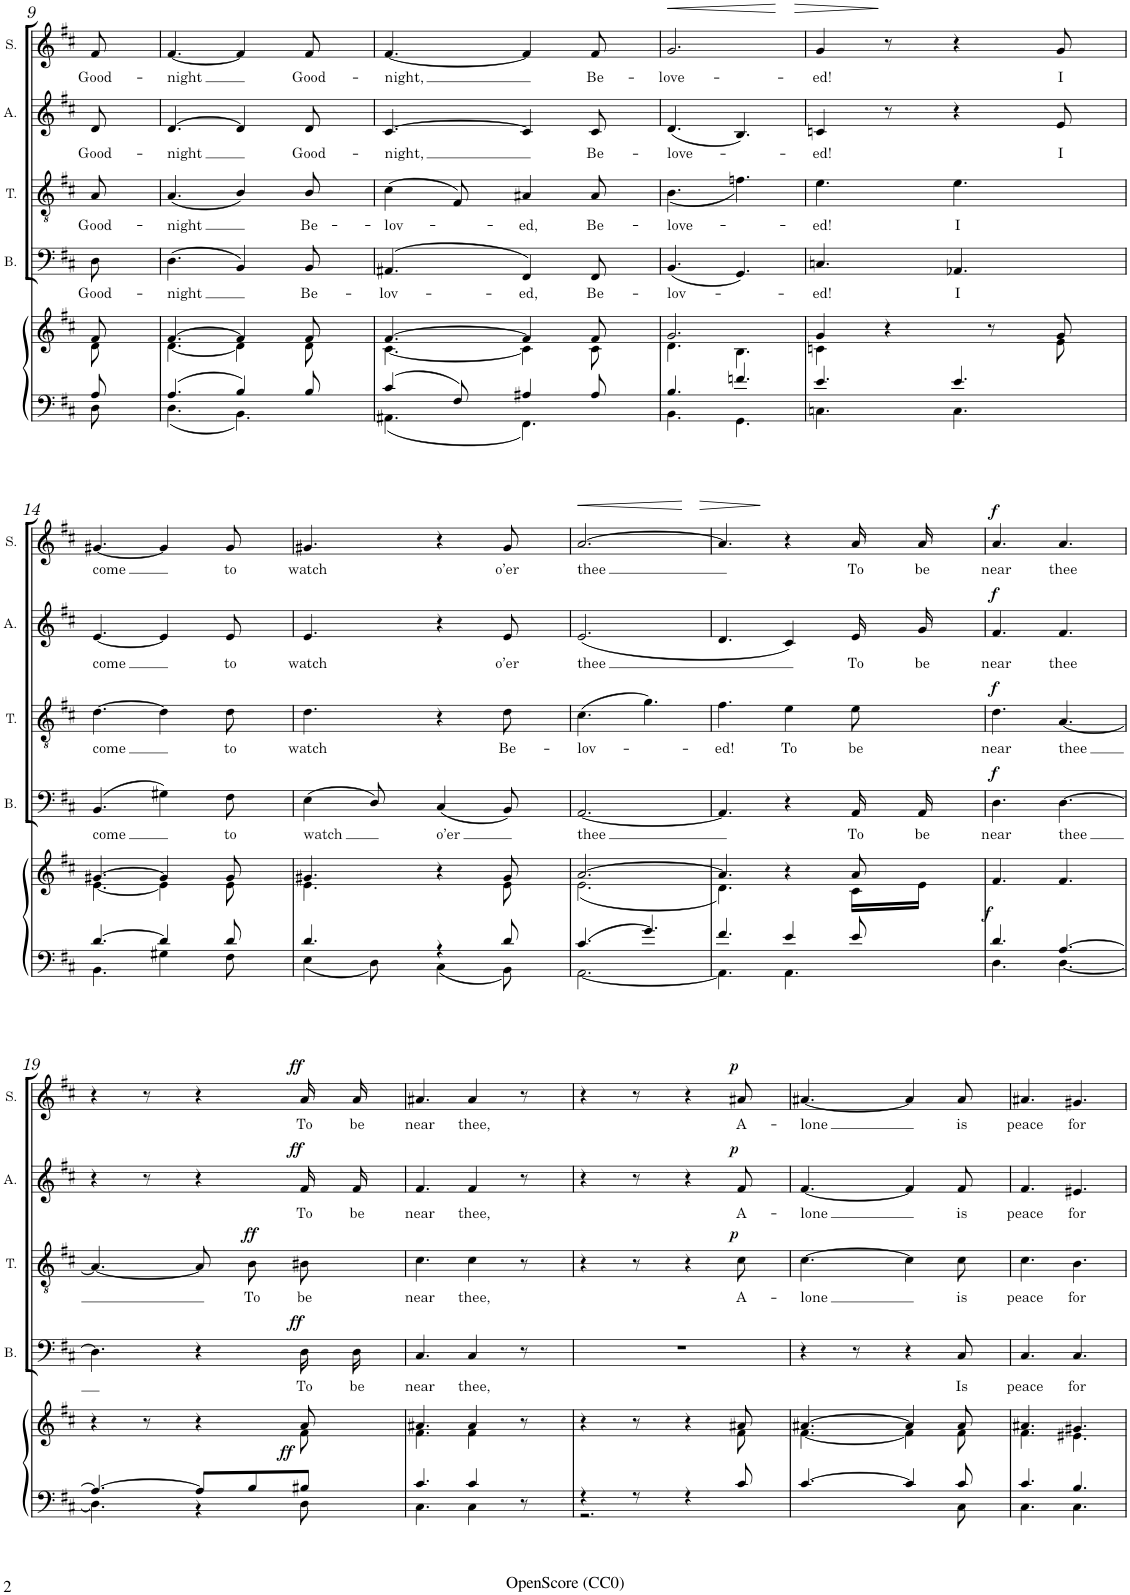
**kern	**kern	**dynam	**kern	**text	**dynam	**kern	**text	**dynam	**kern	**text	**dynam	**kern	**text	**dynam
*part5	*part5	*part5	*part4	*part4	*part4	*part3	*part3	*part3	*part2	*part2	*part2	*part1	*part1	*part1
*staff6	*staff5	*staff5/6	*staff4	*staff4	*staff4	*staff3	*staff3	*staff3	*staff2	*staff2	*staff2	*staff1	*staff1	*staff1
*I"Piano	*	*	*I"Bass	*	*	*I"Tenor	*	*	*I"Alto	*	*	*I"Soprano	*	*
*I'Pno	*	*	*I'B.	*	*	*I'T.	*	*	*I'A.	*	*	*I'S.	*	*
!!LO:PB:g=z
*clefF4	*clefG2	*	*clefF4	*	*	*clefGv2	*	*	*clefG2	*	*	*clefG2	*	*
*k[f#c#]	*k[f#c#]	*	*k[f#c#]	*	*	*k[f#c#]	*	*	*k[f#c#]	*	*	*k[f#c#]	*	*
*M6/8	*M6/8	*	*M6/8	*	*	*M6/8	*	*	*M6/8	*	*	*M6/8	*	*
=9	=9	=9	=9	=9	=9	=9	=9	=9	=9	=9	=9	=9	=9	=9
*^	*^	*	*	*	*	*	*	*	*	*	*	*	*	*
!	!	!	!	!	!	!LO:LY:b	!	!	!LO:LY:b	!	!	!LO:LY:b	!	!	!LO:LY:b	!
8A/	8D\	8f#/	8d\	.	8D\	Good-	.	8A/	Good-	.	8d/	Good-	.	8f#/	Good-	.
=10	=10	=10	=10	=10	=10	=10	=10	=10	=10	=10	=10	=10	=10	=10	=10	=10
!	!	!	!	!	!	!LO:LY:b	!	!	!LO:LY:b	!	!	!LO:LY:b	!	!	!LO:LY:b	!
4.A/	4.D\	[4.f#/	[4.d\	.	(4.D\	-night	.	(<4.A/	-night	.	[>4.d/	-night	.	[4.f#/	-night	.
4B/	4.BB\	4f#/]	4d\]	.	4BB/)	.	.	4B/)	.	.	4d/]	.	.	4f#/]	.	.
!	!	!	!	!	!	!LO:LY:b	!	!	!LO:LY:b	!	!	!LO:LY:b	!	!	!LO:LY:b	!
8B/	.	8f#/	8d\	.	8BB/	Be-	.	8B/	Be-	.	8d/	Good-	.	8f#/	Good-	.
=11	=11	=11	=11	=11	=11	=11	=11	=11	=11	=11	=11	=11	=11	=11	=11	=11
!	!	!	!	!	!	!LO:LY:b	!	!	!LO:LY:b	!	!	!LO:LY:b	!	!	!LO:LY:b	!
4c#/	4.AA#X\	[4.f#/	[4.c#\	.	(>4.AA#X/	-lov-	.	(4c#\	-lov-	.	[>4.c#/	-night,	.	[4.f#/	-night,	.
8F#/	.	.	.	.	.	.	.	8F#/)	.	.	.	.	.	.	.	.
!	!	!	!	!	!	!LO:LY:b	!	!	!LO:LY:b	!	!	!	!	!	!	!
4A#X/	4.FF#\	4f#/]	4c#\]	.	4FF#/)	-ed,	.	4A#X/	-ed,	.	4c#/]	.	.	4f#/]	.	.
!	!	!	!	!	!	!LO:LY:b	!	!	!LO:LY:b	!	!	!LO:LY:b	!	!	!LO:LY:b	!
8A#/	.	8f#/	8c#\	.	8FF#/	Be-	.	8A#/	Be-	.	8c#/	Be-	.	8f#/	Be-	.
=12	=12	=12	=12	=12	=12	=12	=12	=12	=12	=12	=12	=12	=12	=12	=12	=12
!	!	!	!	!	!	!LO:LY:b	!	!	!LO:LY:b	!	!	!LO:LY:b	!	!	!LO:LY:b	!LO:HP:b
*	*	*	*	*	*	*	*	*	*	*	*	*	*	*^	*	*
4.B/	4.BB\	2.g/	4.d\	.	(4.BB/	-lov-	.	(<4.B\	-love-	.	(4.d/	-love-	.	2.g/	4.ryy	-love-	<
4.fn/	4.GG\	.	4.B\	.	4.GG/)	.	.	4.fn\)	.	.	4.B/)	.	.	.	4ryy	.	.
!	!	!	!	!	!	!	!	!	!	!	!	!	!	!	!	!	!LO:HP:n=1:b
.	.	.	.	.	.	.	.	.	.	.	.	.	.	.	8ryy	.	[ >
=13	=13	=13	=13	=13	=13	=13	=13	=13	=13	=13	=13	=13	=13	=13	=13	=13	=13
!	!	!	!	!	!	!LO:LY:b	!	!	!LO:LY:b	!	!	!LO:LY:b	!	!	!	!LO:LY:b	!
*	*	*	*	*	*	*	*	*	*	*	*	*	*	*v	*v	*	*
4.e/	4.Cn\	4g/	4cn\	.	4.Cn/	-ed!	.	4.e\	-ed!	.	4cn/	-ed!	.	4g/	-ed!	.
.	.	4r	4ryy	.	.	.	.	.	.	.	8r	.	.	8r	.	]
!	!	!	!	!	!	!LO:LY:b	!	!	!LO:LY:b	!	!	!	!	!	!	!
4.e/	4.C\	.	.	.	4.AA-X/	I	.	4.e\	I	.	4r	.	.	4r	.	.
.	.	8r	8ryy	.	.	.	.	.	.	.	.	.	.	.	.	.
!	!	!	!	!	!	!	!	!	!	!	!	!LO:LY:b	!	!	!LO:LY:b	!
.	.	8g/	8e\	.	.	.	.	.	.	.	8e/	I	.	8g/	I	.
!!LO:LB:g=z
=14	=14	=14	=14	=14	=14	=14	=14	=14	=14	=14	=14	=14	=14	=14	=14	=14
!	!	!	!	!	!	!LO:LY:b	!	!	!LO:LY:b	!	!	!LO:LY:b	!	!	!LO:LY:b	!
[4.d/	4.BB\	[4.g#X/	[4.e\	.	(4.BB/	come	.	[4.d\	come	.	[4.e/	come	.	[4.g#X/	come	.
4d/]	4G#X\	4g#/]	4e\]	.	4G#X\)	.	.	4d\]	.	.	4e/]	.	.	4g#/]	.	.
!	!	!	!	!	!	!LO:LY:b	!	!	!LO:LY:b	!	!	!LO:LY:b	!	!	!LO:LY:b	!
8d/	8F#\	8g#/	8e\	.	8F#\	to	.	8d\	to	.	8e/	to	.	8g#/	to	.
=15	=15	=15	=15	=15	=15	=15	=15	=15	=15	=15	=15	=15	=15	=15	=15	=15
!	!	!	!	!	!	!LO:LY:b	!	!	!LO:LY:b	!	!	!LO:LY:b	!	!	!LO:LY:b	!
4.d/	4E\	4.g#X/	4.e\	.	(4E\	watch	.	4.d\	watch	.	4.e/	watch	.	4.g#X/	watch	.
.	8D\	.	.	.	8D/)	.	.	.	.	.	.	.	.	.	.	.
!	!	!	!	!	!	!LO:LY:b	!	!	!	!	!	!	!	!	!	!
4r	4C#\	4r	4ryy	.	(4C#/	o’er	.	4r	.	.	4r	.	.	4r	.	.
!	!	!	!	!	!	!	!	!	!LO:LY:b	!	!	!LO:LY:b	!	!	!LO:LY:b	!
8d/	8BB\	8g#/	8e\	.	8BB/)	.	.	8d\	Be-	.	8e/	o’er	.	8g#/	o’er	.
=16	=16	=16	=16	=16	=16	=16	=16	=16	=16	=16	=16	=16	=16	=16	=16	=16
!	!	!	!	!	!	!LO:LY:b	!	!	!LO:LY:b	!	!	!LO:LY:b	!	!	!LO:LY:b	!LO:HP:b
*	*	*	*	*	*	*	*	*	*	*	*	*	*	*^	*	*
4.c#/	[2.AA\	[2.a/	(2.e\	.	[2.AA/	thee	.	(4.c#\	-lov-	.	(2.e/	thee	.	[>2.a/	4.ryy	-thee	<
4.g/	.	.	.	.	.	.	.	4.g\)	.	.	.	.	.	.	4ryy	.	.
!	!	!	!	!	!	!	!	!	!	!	!	!	!	!	!	!	!LO:HP:n=1:b
.	.	.	.	.	.	.	.	.	.	.	.	.	.	.	8ryy	.	[ >
=17	=17	=17	=17	=17	=17	=17	=17	=17	=17	=17	=17	=17	=17	=17	=17	=17	=17
!	!	!	!	!	!	!	!	!	!LO:LY:b	!	!	!	!	!	!	!	!
*	*	*	*	*	*	*	*	*	*	*	*	*	*	*v	*v	*	*
4.f#/	4.AA\]	4.a/]	4.d\)	.	4.AA/]	.	.	4.f#\	-ed!	.	4.d/	.	.	4.a/]	.	.
!	!	!	!	!	!	!	!	!	!LO:LY:b	!	!	!	!	!	!	!
4e/	4.AA\	4r	4ryy	.	4r	.	.	4e\	To	.	4c#/)	.	.	4r	.	]
!	!	!	!	!	!	!LO:LY:b	!	!	!LO:LY:b	!	!	!LO:LY:b	!	!	!LO:LY:b	!
8e/	.	8a/	16c#\LL	.	16AA/LL	To	.	8e\	be	.	16e/LL	To	.	16a/LL	To	.
!	!	!	!	!	!	!LO:LY:b	!	!	!	!	!	!LO:LY:b	!	!	!LO:LY:b	!
.	.	.	16e\JJ	.	16AA/JJ	be	.	.	.	.	16g/JJ	be	.	16a/JJ	be	.
=18	=18	=18	=18	=18	=18	=18	=18	=18	=18	=18	=18	=18	=18	=18	=18	=18
!	!	!	!	!LO:DY:b	!	!LO:LY:b	!LO:DY:a	!	!LO:LY:b	!LO:DY:a	!	!LO:LY:b	!LO:DY:a	!	!LO:LY:b	!LO:DY:a
*	*	*v	*v	*	*	*	*	*	*	*	*	*	*	*	*	*
4.d/	4.D\	4.f#/	f	4.D\	near	f	4.d\	near	f	4.f#/	near	f	4.a/	near	f
!	!	!	!	!	!LO:LY:b	!	!	!LO:LY:b	!	!	!LO:LY:b	!	!	!LO:LY:b	!
[4.A/	[4.D\	4.f#/	.	[4.D\	thee	.	[4.A/	thee	.	4.f#/	thee	.	4.a/	thee	.
!!LO:LB:g=z
=19	=19	=19	=19	=19	=19	=19	=19	=19	=19	=19	=19	=19	=19	=19	=19
*	*	*^	*	*	*	*	*	*	*	*	*	*	*	*	*
4.A/_	4.D\]	4r	4ryy	.	4.D\]	.	.	4.A/_	.	.	4r	.	.	4r	.	.
.	.	8r	8ryy	.	.	.	.	.	.	.	8r	.	.	8r	.	.
8A/L]	4r	4r	4ryy	.	4r	.	.	8A/L]	.	.	4r	.	.	4r	.	.
!	!	!	!	!	!	!	!	!	!LO:LY:b	!LO:DY:a	!	!	!	!	!	!
8B/	.	.	.	.	.	.	.	8B/	To	ff	.	.	.	.	.	.
!	!	!	!	!LO:DY:b	!	!LO:LY:b	!LO:DY:a	!	!LO:LY:b	!	!	!LO:LY:b	!LO:DY:a	!	!LO:LY:b	!LO:DY:a
8B#X/J	8D\	8a/	8f#\	ff	16D\LL	To	ff	8B#X/J	be	.	16f#/LL	To	ff	16a/LL	To	ff
!	!	!	!	!	!	!LO:LY:b	!	!	!	!	!	!LO:LY:b	!	!	!LO:LY:b	!
.	.	.	.	.	16D\JJ	be	.	.	.	.	16f#/JJ	be	.	16a/JJ	be	.
=20	=20	=20	=20	=20	=20	=20	=20	=20	=20	=20	=20	=20	=20	=20	=20	=20
!	!	!	!	!	!	!LO:LY:b	!	!	!LO:LY:b	!	!	!LO:LY:b	!	!	!LO:LY:b	!
4.c#/	4.C#\	4.a#X/	4.f#\	.	4.C#/	near	.	4.c#\	near	.	4.f#/	near	.	4.a#X/	near	.
!	!	!	!	!	!	!LO:LY:b	!	!	!LO:LY:b	!	!	!LO:LY:b	!	!	!LO:LY:b	!
4c#/	4C#\	4a#/	4f#\	.	4C#/	thee,	.	4c#\	thee,	.	4f#/	thee,	.	4a#/	thee,	.
8r	8ryy	8r	8ryy	.	8r	.	.	8r	.	.	8r	.	.	8r	.	.
=21	=21	=21	=21	=21	=21	=21	=21	=21	=21	=21	=21	=21	=21	=21	=21	=21
4r	2.r	4r	4ryy	.	2.r	.	.	4r	.	.	4r	.	.	4r	.	.
8r	.	8r	8ryy	.	.	.	.	8r	.	.	8r	.	.	8r	.	.
4r	.	4r	4ryy	.	.	.	.	4r	.	.	4r	.	.	4r	.	.
!	!	!	!	!	!	!	!	!	!LO:LY:b	!LO:DY:a	!	!LO:LY:b	!LO:DY:a	!	!LO:LY:b	!LO:DY:a
8c#/	.	8a#X/	8f#\	.	.	.	.	8c#\	A-	p	8f#/	A-	p	8a#X/	A-	p
=22	=22	=22	=22	=22	=22	=22	=22	=22	=22	=22	=22	=22	=22	=22	=22	=22
!	!	!	!	!	!	!	!	!	!LO:LY:b	!	!	!LO:LY:b	!	!	!LO:LY:b	!
[>4.c#/	4ryy	[4.a#X/	[4.f#\	.	4r	.	.	[4.c#\	-lone	.	[4.f#/	-lone	.	[4.a#X/	-lone	.
.	8ryy	.	.	.	8r	.	.	.	.	.	.	.	.	.	.	.
4c#/]	4ryy	4a#/]	4f#\]	.	4r	.	.	4c#\]	.	.	4f#/]	.	.	4a#/]	.	.
!	!	!	!	!	!	!LO:LY:b	!	!	!LO:LY:b	!	!	!LO:LY:b	!	!	!LO:LY:b	!
8c#/	8C#\	8a#/	8f#\	.	8C#/	Is	.	8c#\	is	.	8f#/	is	.	8a#/	is	.
=23	=23	=23	=23	=23	=23	=23	=23	=23	=23	=23	=23	=23	=23	=23	=23	=23
!	!	!	!	!	!	!LO:LY:b	!	!	!LO:LY:b	!	!	!LO:LY:b	!	!	!LO:LY:b	!
4.c#/	4.C#\	4.a#X/	4.f#\	.	4.C#/	peace	.	4.c#\	peace	.	4.f#/	peace	.	4.a#X/	peace	.
!	!	!	!	!	!	!LO:LY:b	!	!	!LO:LY:b	!	!	!LO:LY:b	!	!	!LO:LY:b	!
4.B/	4.C#\	4.g#X/	4.e#X\	.	4.C#/	for	.	4.B\	for	.	4.e#X/	for	.	4.g#X/	for	.
*v	*v	*	*	*	*	*	*	*	*	*	*	*	*	*	*	*
*	*v	*v	*	*	*	*	*	*	*	*	*	*	*	*	*
=	=	=	=	=	=	=	=	=	=	=	=	=	=	=
*-	*-	*-	*-	*-	*-	*-	*-	*-	*-	*-	*-	*-	*-	*-
